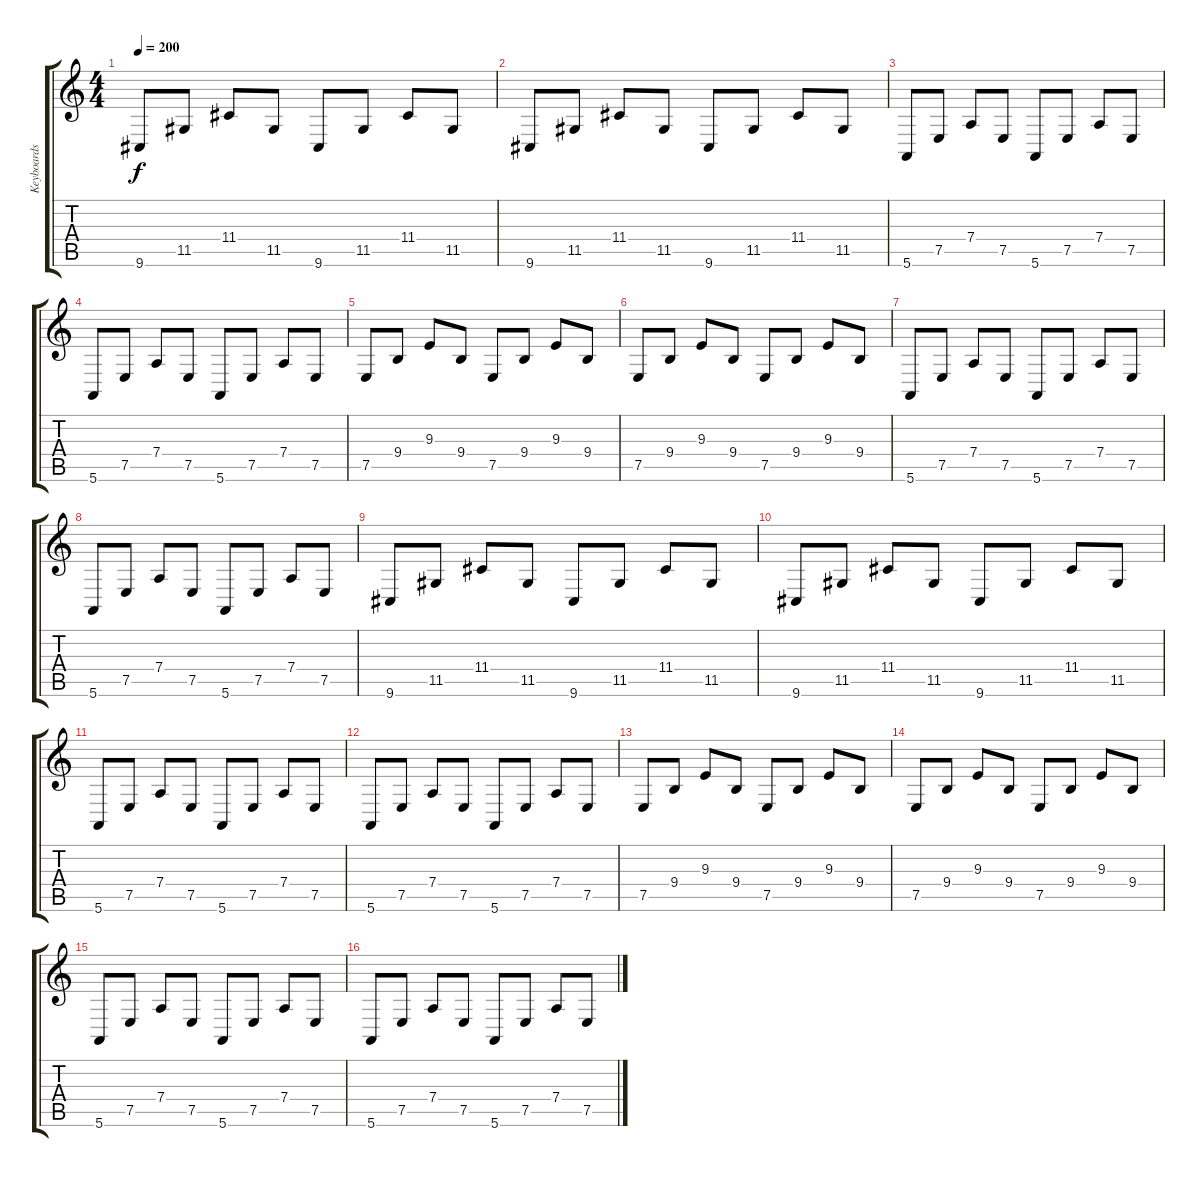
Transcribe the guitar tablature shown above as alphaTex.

\track ("Keyboards" "Keyboards") {instrument pad1newage}
\staff {score tabs}
\tuning (E4 B3 G3 D3 A2 E2) {hide}
\ts (4 4)
\tempo 200
\clef g2
\ks c
9.6.8{dy f instrument pad1newage} 11.5.8 11.4.8 11.5.8 9.6.8 11.5.8 11.4.8 11.5.8 |
9.6.8 11.5.8 11.4.8 11.5.8 9.6.8 11.5.8 11.4.8 11.5.8 |
5.6.8 7.5.8 7.4.8 7.5.8 5.6.8 7.5.8 7.4.8 7.5.8 |
5.6.8 7.5.8 7.4.8 7.5.8 5.6.8 7.5.8 7.4.8 7.5.8 |
7.5.8 9.4.8 9.3.8 9.4.8 7.5.8 9.4.8 9.3.8 9.4.8 |
7.5.8 9.4.8 9.3.8 9.4.8 7.5.8 9.4.8 9.3.8 9.4.8 |
5.6.8 7.5.8 7.4.8 7.5.8 5.6.8 7.5.8 7.4.8 7.5.8 |
5.6.8 7.5.8 7.4.8 7.5.8 5.6.8 7.5.8 7.4.8 7.5.8 |
9.6.8 11.5.8 11.4.8 11.5.8 9.6.8 11.5.8 11.4.8 11.5.8 |
9.6.8 11.5.8 11.4.8 11.5.8 9.6.8 11.5.8 11.4.8 11.5.8 |
5.6.8 7.5.8 7.4.8 7.5.8 5.6.8 7.5.8 7.4.8 7.5.8 |
5.6.8 7.5.8 7.4.8 7.5.8 5.6.8 7.5.8 7.4.8 7.5.8 |
7.5.8 9.4.8 9.3.8 9.4.8 7.5.8 9.4.8 9.3.8 9.4.8 |
7.5.8 9.4.8 9.3.8 9.4.8 7.5.8 9.4.8 9.3.8 9.4.8 |
5.6.8 7.5.8 7.4.8 7.5.8 5.6.8 7.5.8 7.4.8 7.5.8 |
5.6.8 7.5.8 7.4.8 7.5.8 5.6.8 7.5.8 7.4.8 7.5.8
